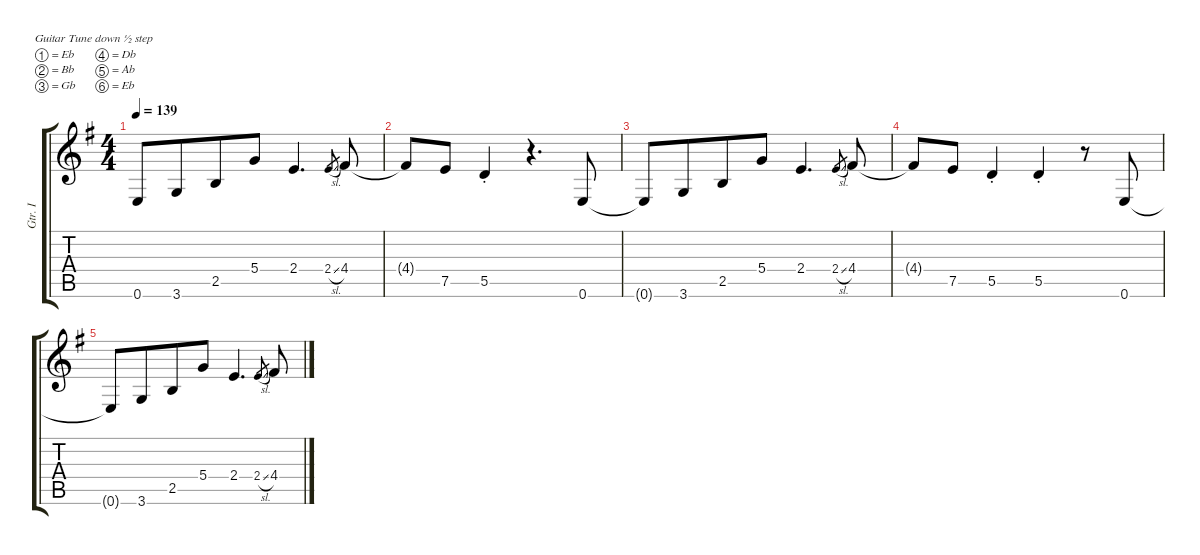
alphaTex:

\defaultSystemsLayout 4
\hideDynamics
\bracketExtendMode groupsimilarinstruments
\otherSystemsTrackNameOrientation horizontal
\track ("Electric Guitar I" "Gtr. I") {defaultSystemsLayout 8 mute multiBarRest instrument distortionguitar}
\staff {score tabs}
\tuning (Eb4 Bb3 Gb3 Db3 Ab2 Eb2)
\displaytranspose 13
\ts (4 4)
\tempo 139
\clef g2
\ks g
0.6{t acc forcenatural}.8{dy mf beam Up} 3.6{acc forcenatural}.8{beam Up beam merge} 2.5{acc forcenatural}.8{beam Up} 5.4{acc forcenatural}.8{beam Up} 2.4{acc forcenatural}.4{d beam Up} 2.4{sl acc forcenatural}.8{gr beam Up} 4.4{acc #}.8{beam Up} |
4.4{t acc #}.8{beam Up} 7.5{acc forcenatural}.8{beam Up} 5.5{st acc forcenatural}.4{beam Up} r.4{d beam Up} 0.6{acc forcenatural}.8{beam Up} |
0.6{t acc forcenatural}.8{beam Up beam merge} 3.6{acc forcenatural}.8{beam Up beam merge} 2.5{acc forcenatural}.8{beam Up} 5.4{acc forcenatural}.8{beam Up} 2.4{acc forcenatural}.4{d beam Up} 2.4{sl acc forcenatural}.8{gr beam Up} 4.4{acc #}.8{beam Up} |
4.4{t acc #}.8{beam Up} 7.5{acc forcenatural}.8{beam Up} 5.5{st acc forcenatural}.4{beam Up} 5.5{st acc forcenatural}.4{beam Up} r.8{beam Up} 0.6{acc forcenatural}.8{beam Up} |
0.6{t acc forcenatural}.8{beam Up} 3.6{acc forcenatural}.8{beam Up beam merge} 2.5{acc forcenatural}.8{beam Up} 5.4{acc forcenatural}.8{beam Up} 2.4{acc forcenatural}.4{d beam Up} 2.4{sl acc forcenatural}.8{gr beam Up} 4.4{acc #}.8{beam Up}
